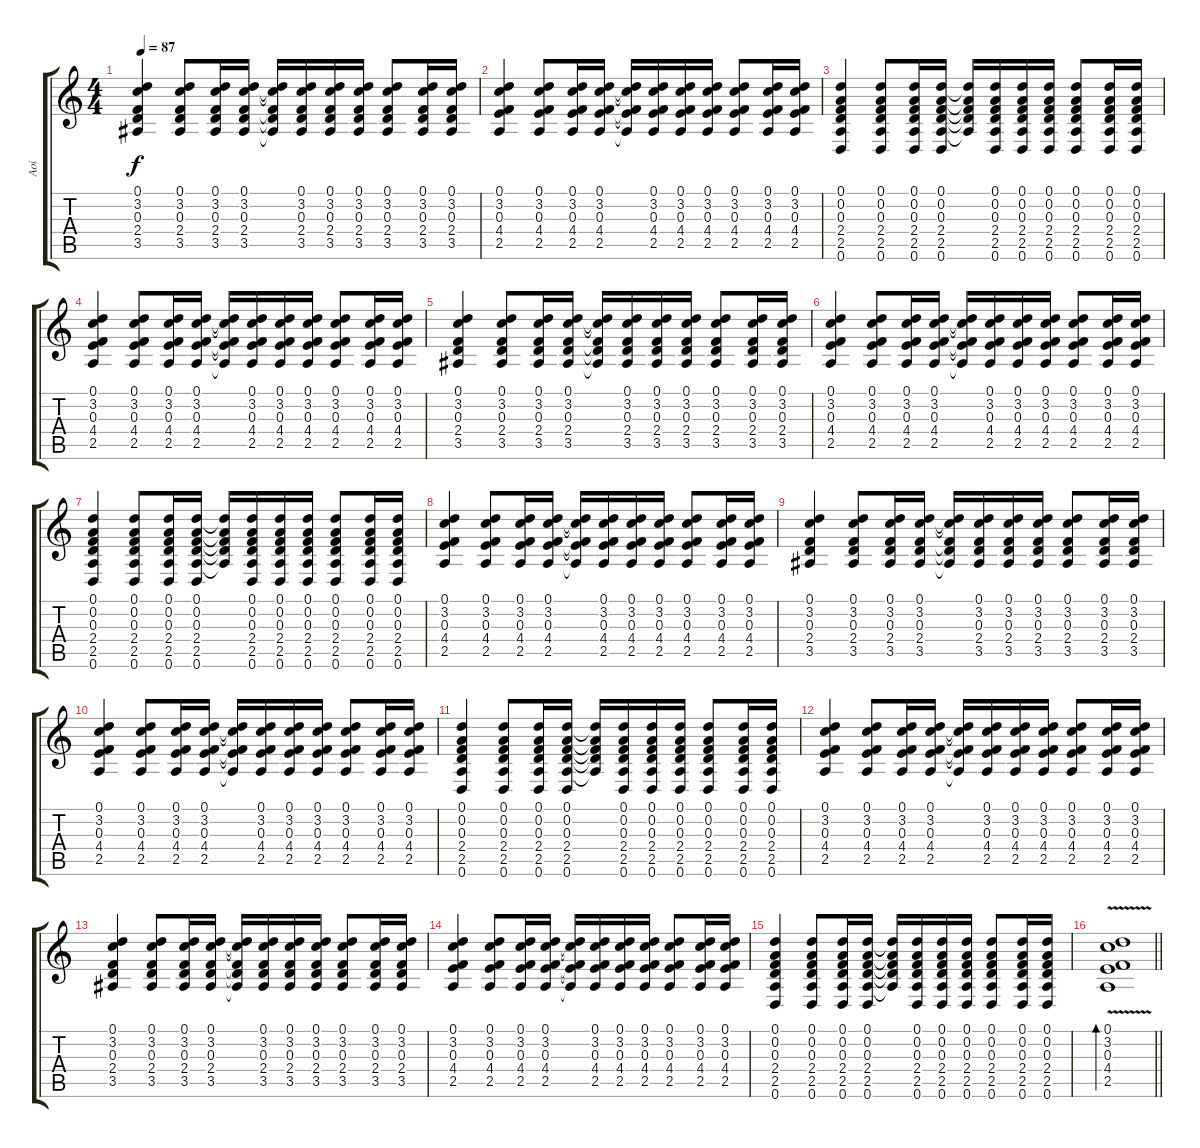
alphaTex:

\track ("Aoi" "Aoi") {instrument acousticguitarsteel}
\staff {score tabs}
\tuning (D4 A3 F3 C3 G2 D2) {hide}
\ts (4 4)
\tempo 87
\clef g2
\ks c
(0.1 3.2 0.3 2.4 3.5).4{dy f volume 10} (0.1 3.2 0.3 2.4 3.5).8 (0.1 3.2 0.3 2.4 3.5).16 (0.1 3.2 0.3 2.4 3.5).16 (0.1{t} 3.2{t} 0.3{t} 2.4{t} 3.5{t}).16 (0.1 3.2 0.3 2.4 3.5).16 (0.1 3.2 0.3 2.4 3.5).16 (0.1 3.2 0.3 2.4 3.5).16 (0.1 3.2 0.3 2.4 3.5).8 (0.1 3.2 0.3 2.4 3.5).16 (0.1 3.2 0.3 2.4 3.5).16 |
(0.1 3.2 0.3 4.4 2.5).4 (0.1 3.2 0.3 4.4 2.5).8 (0.1 3.2 0.3 4.4 2.5).16 (0.1 3.2 0.3 4.4 2.5).16 (0.1{t} 3.2{t} 0.3{t} 4.4{t} 2.5{t}).16 (0.1 3.2 0.3 4.4 2.5).16 (0.1 3.2 0.3 4.4 2.5).16 (0.1 3.2 0.3 4.4 2.5).16 (0.1 3.2 0.3 4.4 2.5).8 (0.1 3.2 0.3 4.4 2.5).16 (0.1 3.2 0.3 4.4 2.5).16 |
(0.1 0.2 0.3 2.4 2.5 0.6).4 (0.1 0.2 0.3 2.4 2.5 0.6).8 (0.1 0.2 0.3 2.4 2.5 0.6).16 (0.1 0.2 0.3 2.4 2.5 0.6).16 (0.1{t} 0.2{t} 0.3{t} 2.4{t} 2.5{t}).16 (0.1 0.2 0.3 2.4 2.5 0.6).16 (0.1 0.2 0.3 2.4 2.5 0.6).16 (0.1 0.2 0.3 2.4 2.5 0.6).16 (0.1 0.2 0.3 2.4 2.5 0.6).8 (0.1 0.2 0.3 2.4 2.5 0.6).16 (0.1 0.2 0.3 2.4 2.5 0.6).16 |
(0.1 3.2 0.3 4.4 2.5).4 (0.1 3.2 0.3 4.4 2.5).8 (0.1 3.2 0.3 4.4 2.5).16 (0.1 3.2 0.3 4.4 2.5).16 (0.1{t} 3.2{t} 0.3{t} 4.4{t} 2.5{t}).16 (0.1 3.2 0.3 4.4 2.5).16 (0.1 3.2 0.3 4.4 2.5).16 (0.1 3.2 0.3 4.4 2.5).16 (0.1 3.2 0.3 4.4 2.5).8 (0.1 3.2 0.3 4.4 2.5).16 (0.1 3.2 0.3 4.4 2.5).16 |
(0.1 3.2 0.3 2.4 3.5).4 (0.1 3.2 0.3 2.4 3.5).8 (0.1 3.2 0.3 2.4 3.5).16 (0.1 3.2 0.3 2.4 3.5).16 (0.1{t} 3.2{t} 0.3{t} 2.4{t} 3.5{t}).16 (0.1 3.2 0.3 2.4 3.5).16 (0.1 3.2 0.3 2.4 3.5).16 (0.1 3.2 0.3 2.4 3.5).16 (0.1 3.2 0.3 2.4 3.5).8 (0.1 3.2 0.3 2.4 3.5).16 (0.1 3.2 0.3 2.4 3.5).16 |
(0.1 3.2 0.3 4.4 2.5).4 (0.1 3.2 0.3 4.4 2.5).8 (0.1 3.2 0.3 4.4 2.5).16 (0.1 3.2 0.3 4.4 2.5).16 (0.1{t} 3.2{t} 0.3{t} 4.4{t} 2.5{t}).16 (0.1 3.2 0.3 4.4 2.5).16 (0.1 3.2 0.3 4.4 2.5).16 (0.1 3.2 0.3 4.4 2.5).16 (0.1 3.2 0.3 4.4 2.5).8 (0.1 3.2 0.3 4.4 2.5).16 (0.1 3.2 0.3 4.4 2.5).16 |
(0.1 0.2 0.3 2.4 2.5 0.6).4 (0.1 0.2 0.3 2.4 2.5 0.6).8 (0.1 0.2 0.3 2.4 2.5 0.6).16 (0.1 0.2 0.3 2.4 2.5 0.6).16 (0.1{t} 0.2{t} 0.3{t} 2.4{t} 2.5{t}).16 (0.1 0.2 0.3 2.4 2.5 0.6).16 (0.1 0.2 0.3 2.4 2.5 0.6).16 (0.1 0.2 0.3 2.4 2.5 0.6).16 (0.1 0.2 0.3 2.4 2.5 0.6).8 (0.1 0.2 0.3 2.4 2.5 0.6).16 (0.1 0.2 0.3 2.4 2.5 0.6).16 |
(0.1 3.2 0.3 4.4 2.5).4 (0.1 3.2 0.3 4.4 2.5).8 (0.1 3.2 0.3 4.4 2.5).16 (0.1 3.2 0.3 4.4 2.5).16 (0.1{t} 3.2{t} 0.3{t} 4.4{t} 2.5{t}).16 (0.1 3.2 0.3 4.4 2.5).16 (0.1 3.2 0.3 4.4 2.5).16 (0.1 3.2 0.3 4.4 2.5).16 (0.1 3.2 0.3 4.4 2.5).8 (0.1 3.2 0.3 4.4 2.5).16 (0.1 3.2 0.3 4.4 2.5).16 |
(0.1 3.2 0.3 2.4 3.5).4 (0.1 3.2 0.3 2.4 3.5).8 (0.1 3.2 0.3 2.4 3.5).16 (0.1 3.2 0.3 2.4 3.5).16 (0.1{t} 3.2{t} 0.3{t} 2.4{t} 3.5{t}).16 (0.1 3.2 0.3 2.4 3.5).16 (0.1 3.2 0.3 2.4 3.5).16 (0.1 3.2 0.3 2.4 3.5).16 (0.1 3.2 0.3 2.4 3.5).8 (0.1 3.2 0.3 2.4 3.5).16 (0.1 3.2 0.3 2.4 3.5).16 |
(0.1 3.2 0.3 4.4 2.5).4 (0.1 3.2 0.3 4.4 2.5).8 (0.1 3.2 0.3 4.4 2.5).16 (0.1 3.2 0.3 4.4 2.5).16 (0.1{t} 3.2{t} 0.3{t} 4.4{t} 2.5{t}).16 (0.1 3.2 0.3 4.4 2.5).16 (0.1 3.2 0.3 4.4 2.5).16 (0.1 3.2 0.3 4.4 2.5).16 (0.1 3.2 0.3 4.4 2.5).8 (0.1 3.2 0.3 4.4 2.5).16 (0.1 3.2 0.3 4.4 2.5).16 |
(0.1 0.2 0.3 2.4 2.5 0.6).4 (0.1 0.2 0.3 2.4 2.5 0.6).8 (0.1 0.2 0.3 2.4 2.5 0.6).16 (0.1 0.2 0.3 2.4 2.5 0.6).16 (0.1{t} 0.2{t} 0.3{t} 2.4{t} 2.5{t}).16 (0.1 0.2 0.3 2.4 2.5 0.6).16 (0.1 0.2 0.3 2.4 2.5 0.6).16 (0.1 0.2 0.3 2.4 2.5 0.6).16 (0.1 0.2 0.3 2.4 2.5 0.6).8 (0.1 0.2 0.3 2.4 2.5 0.6).16 (0.1 0.2 0.3 2.4 2.5 0.6).16 |
(0.1 3.2 0.3 4.4 2.5).4 (0.1 3.2 0.3 4.4 2.5).8 (0.1 3.2 0.3 4.4 2.5).16 (0.1 3.2 0.3 4.4 2.5).16 (0.1{t} 3.2{t} 0.3{t} 4.4{t} 2.5{t}).16 (0.1 3.2 0.3 4.4 2.5).16 (0.1 3.2 0.3 4.4 2.5).16 (0.1 3.2 0.3 4.4 2.5).16 (0.1 3.2 0.3 4.4 2.5).8 (0.1 3.2 0.3 4.4 2.5).16 (0.1 3.2 0.3 4.4 2.5).16 |
(0.1 3.2 0.3 2.4 3.5).4 (0.1 3.2 0.3 2.4 3.5).8 (0.1 3.2 0.3 2.4 3.5).16 (0.1 3.2 0.3 2.4 3.5).16 (0.1{t} 3.2{t} 0.3{t} 2.4{t} 3.5{t}).16 (0.1 3.2 0.3 2.4 3.5).16 (0.1 3.2 0.3 2.4 3.5).16 (0.1 3.2 0.3 2.4 3.5).16 (0.1 3.2 0.3 2.4 3.5).8 (0.1 3.2 0.3 2.4 3.5).16 (0.1 3.2 0.3 2.4 3.5).16 |
(0.1 3.2 0.3 4.4 2.5).4 (0.1 3.2 0.3 4.4 2.5).8 (0.1 3.2 0.3 4.4 2.5).16 (0.1 3.2 0.3 4.4 2.5).16 (0.1{t} 3.2{t} 0.3{t} 4.4{t} 2.5{t}).16 (0.1 3.2 0.3 4.4 2.5).16 (0.1 3.2 0.3 4.4 2.5).16 (0.1 3.2 0.3 4.4 2.5).16 (0.1 3.2 0.3 4.4 2.5).8 (0.1 3.2 0.3 4.4 2.5).16 (0.1 3.2 0.3 4.4 2.5).16 |
(0.1 0.2 0.3 2.4 2.5 0.6).4 (0.1 0.2 0.3 2.4 2.5 0.6).8 (0.1 0.2 0.3 2.4 2.5 0.6).16 (0.1 0.2 0.3 2.4 2.5 0.6).16 (0.1{t} 0.2{t} 0.3{t} 2.4{t} 2.5{t}).16 (0.1 0.2 0.3 2.4 2.5 0.6).16 (0.1 0.2 0.3 2.4 2.5 0.6).16 (0.1 0.2 0.3 2.4 2.5 0.6).16 (0.1 0.2 0.3 2.4 2.5 0.6).8 (0.1 0.2 0.3 2.4 2.5 0.6).16 (0.1 0.2 0.3 2.4 2.5 0.6).16 |
\barLineRight lightlight
(0.1{v} 3.2 0.3 4.4 2.5).1{bd 240}
